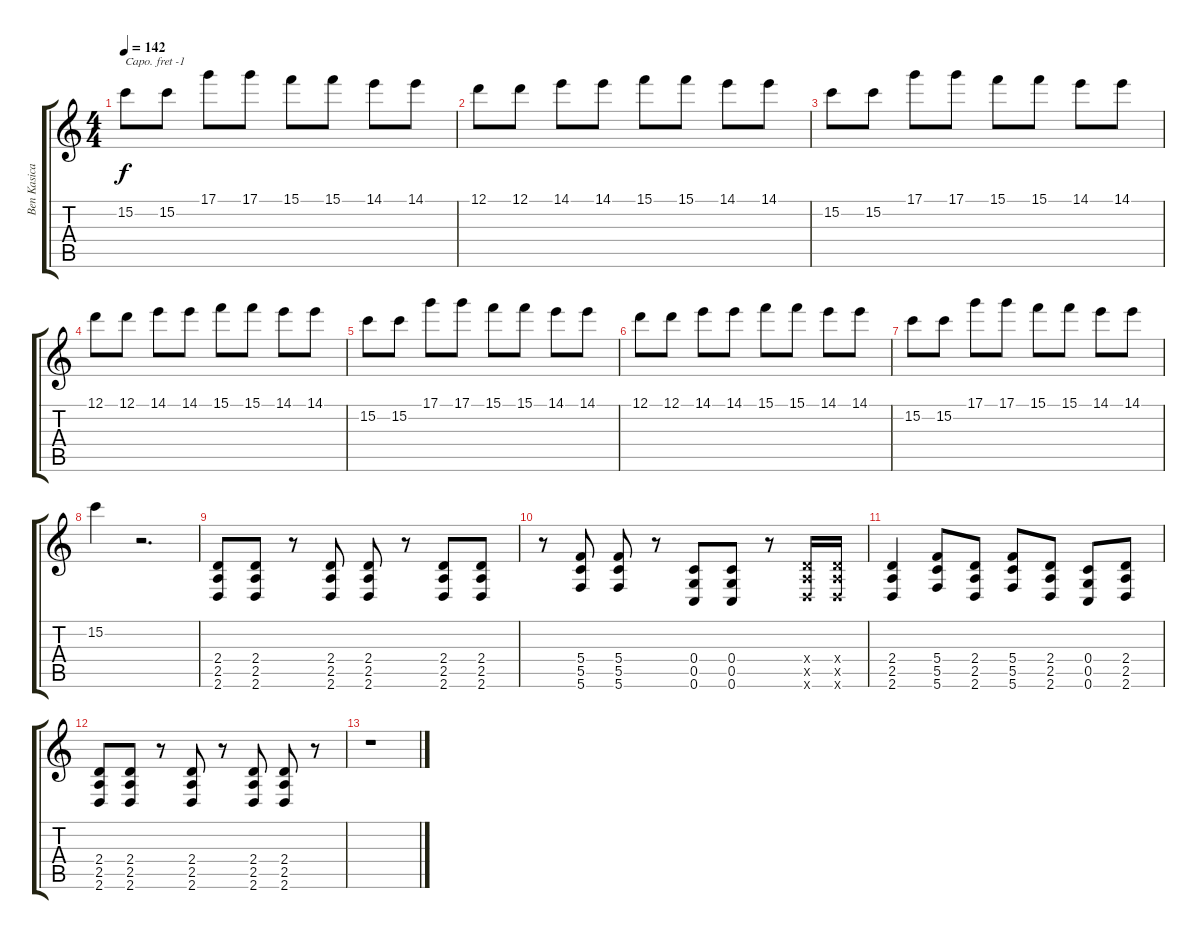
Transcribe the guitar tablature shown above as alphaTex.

\track ("Ben Kasica" "Ben Kasica") {instrument distortionguitar}
\staff {score tabs}
\capo -1
\tuning (Eb4 Bb3 Gb3 Db3 Ab2 Db2) {hide}
\ts (4 4)
\tempo 142
\clef g2
\ks c
15.2.8{dy f} 15.2.8 17.1.8 17.1.8 15.1.8 15.1.8 14.1.8 14.1.8 |
12.1.8 12.1.8 14.1.8 14.1.8 15.1.8 15.1.8 14.1.8 14.1.8 |
15.2.8 15.2.8 17.1.8 17.1.8 15.1.8 15.1.8 14.1.8 14.1.8 |
12.1.8 12.1.8 14.1.8 14.1.8 15.1.8 15.1.8 14.1.8 14.1.8 |
15.2.8 15.2.8 17.1.8 17.1.8 15.1.8 15.1.8 14.1.8 14.1.8 |
12.1.8 12.1.8 14.1.8 14.1.8 15.1.8 15.1.8 14.1.8 14.1.8 |
15.2.8 15.2.8 17.1.8 17.1.8 15.1.8 15.1.8 14.1.8 14.1.8 |
15.2.4 r.2{d} |
(2.4 2.5 2.6).8 (2.4 2.5 2.6).8 r.8 (2.4 2.5 2.6).8 (2.4 2.5 2.6).8 r.8 (2.4 2.5 2.6).8 (2.4 2.5 2.6).8 |
r.8 (5.4 5.5 5.6).8 (5.4 5.5 5.6).8 r.8 (0.4 0.5 0.6).8 (0.4 0.5 0.6).8 r.8 (2.4{x} 2.5{x} 2.6{x}).16 (2.4{x} 2.5{x} 2.6{x}).16 |
(2.4 2.5 2.6).4 (5.4 5.5 5.6).8 (2.4 2.5 2.6).8 (5.4 5.5 5.6).8 (2.4 2.5 2.6).8 (0.4 0.5 0.6).8 (2.4 2.5 2.6).8 |
(2.4 2.5 2.6).8 (2.4 2.5 2.6).8 r.8 (2.4 2.5 2.6).8 r.8 (2.4 2.5 2.6).8 (2.4 2.5 2.6).8 r.8 |
r.1
